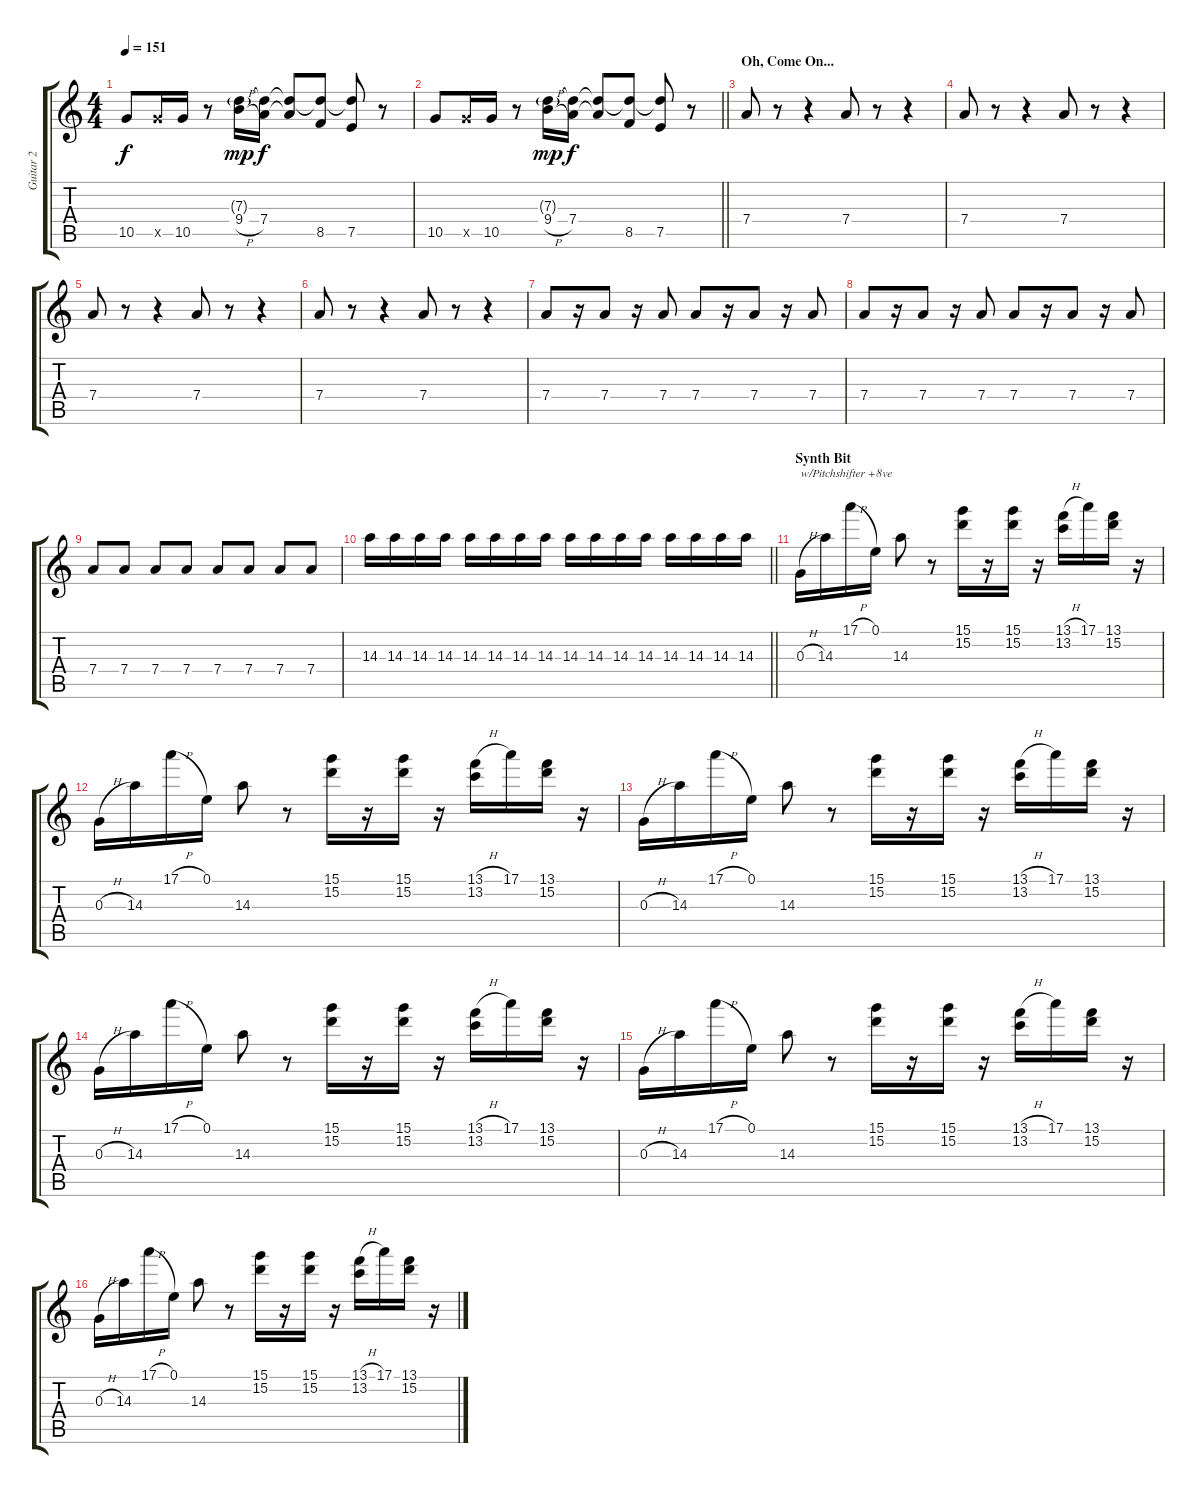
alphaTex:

\track ("Guitar 2" "Guitar 2") {instrument electricguitarclean}
\staff {score tabs}
\tuning (E4 B3 G3 D3 A2 E2) {hide}
\ts (4 4)
\tempo 151
\clef g2
\ks c
10.5.8{dy f} 10.5{x}.16 10.5.16 r.8 (7.3{g} 9.4{h}).16{dy mp} (7.3{t} 7.4).16{dy f} (7.3{t} 7.4{t}).8 (7.3{t} 8.5).8 (7.3{t} 7.5).8 r.8 |
\barLineRight lightlight
10.5.8 10.5{x}.16 10.5.16 r.8 (7.3{g} 9.4{h}).16{dy mp} (7.3{t} 7.4).16{dy f} (7.3{t} 7.4{t}).8 (7.3{t} 8.5).8 (7.3{t} 7.5).8 r.8 |
\section ("" "Oh, Come On...")
7.4.8 r.8 r.4 7.4.8 r.8 r.4 |
7.4.8 r.8 r.4 7.4.8 r.8 r.4 |
7.4.8 r.8 r.4 7.4.8 r.8 r.4 |
7.4.8 r.8 r.4 7.4.8 r.8 r.4 |
7.4.8 r.16 7.4.8 r.16 7.4.8 7.4.8 r.16 7.4.8 r.16 7.4.8 |
7.4.8 r.16 7.4.8 r.16 7.4.8 7.4.8 r.16 7.4.8 r.16 7.4.8 |
7.4.8 7.4.8 7.4.8 7.4.8 7.4.8 7.4.8 7.4.8 7.4.8 |
\barLineRight lightlight
14.3.16{volume 16} 14.3.16 14.3.16 14.3.16 14.3.16 14.3.16 14.3.16 14.3.16 14.3.16 14.3.16 14.3.16 14.3.16 14.3.16 14.3.16 14.3.16 14.3.16 |
\section ("" "Synth Bit")
0.3{h}.16{txt "w/Pitchshifter +8ve" volume 0} 14.3.16 17.1{h}.16 0.1.16 14.3.8 r.8 (15.1 15.2).16 r.16 (15.1 15.2).16 r.16 (13.1{h} 13.2).16 17.1.16 (13.1 15.2).16 r.16 |
0.3{h}.16 14.3.16 17.1{h}.16 0.1.16 14.3.8 r.8 (15.1 15.2).16 r.16 (15.1 15.2).16 r.16 (13.1{h} 13.2).16 17.1.16 (13.1 15.2).16 r.16 |
0.3{h}.16 14.3.16 17.1{h}.16 0.1.16 14.3.8 r.8 (15.1 15.2).16 r.16 (15.1 15.2).16 r.16 (13.1{h} 13.2).16 17.1.16 (13.1 15.2).16 r.16 |
0.3{h}.16 14.3.16 17.1{h}.16 0.1.16 14.3.8 r.8 (15.1 15.2).16 r.16 (15.1 15.2).16 r.16 (13.1{h} 13.2).16 17.1.16 (13.1 15.2).16 r.16 |
0.3{h}.16 14.3.16 17.1{h}.16 0.1.16 14.3.8 r.8 (15.1 15.2).16 r.16 (15.1 15.2).16 r.16 (13.1{h} 13.2).16 17.1.16 (13.1 15.2).16 r.16 |
0.3{h}.16 14.3.16 17.1{h}.16 0.1.16 14.3.8 r.8 (15.1 15.2).16 r.16 (15.1 15.2).16 r.16 (13.1{h} 13.2).16 17.1.16 (13.1 15.2).16 r.16
